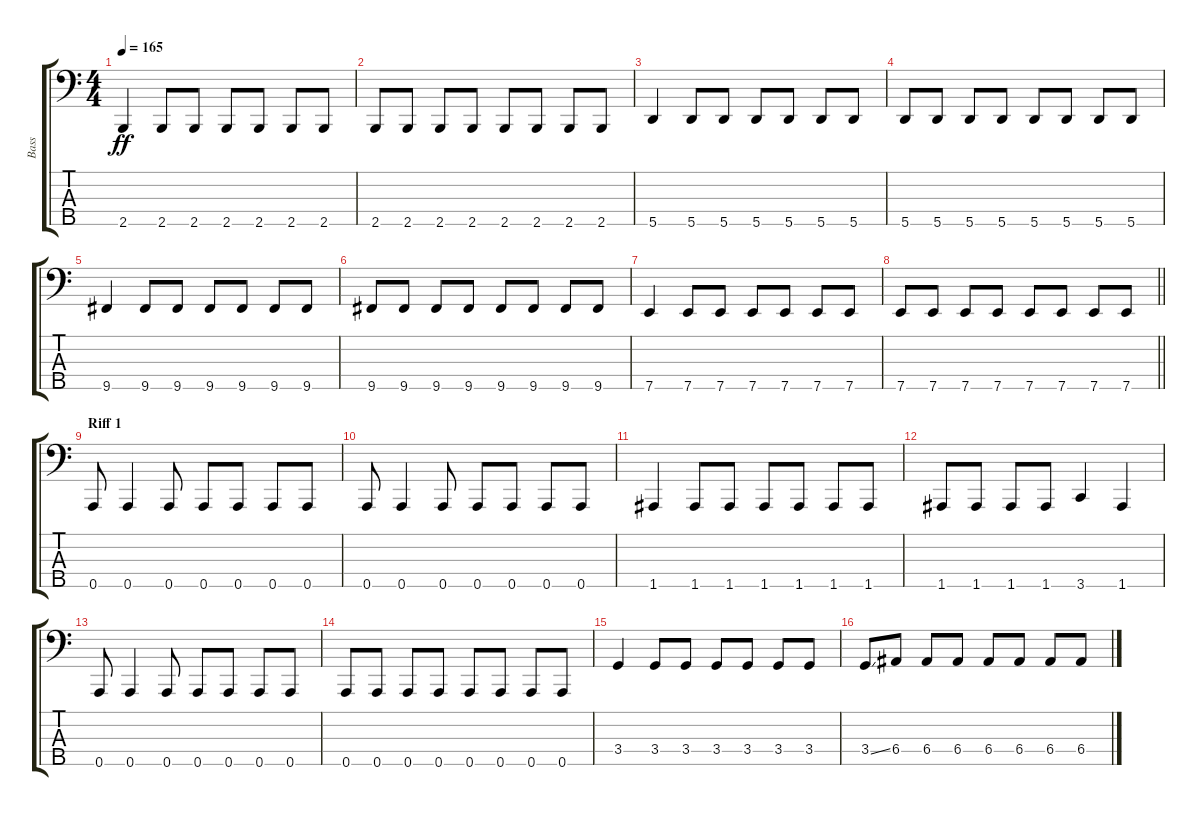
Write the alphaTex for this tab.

\track ("Bass" "Bass") {instrument electricbasspick}
\staff {score tabs}
\tuning (G2 D2 A1 E1 A0) {hide}
\ts (4 4)
\tempo 165
\clef f4
\ks c
2.5.4{dy ff} 2.5.8 2.5.8 2.5.8 2.5.8 2.5.8 2.5.8 |
2.5.8 2.5.8 2.5.8 2.5.8 2.5.8 2.5.8 2.5.8 2.5.8 |
5.5.4 5.5.8 5.5.8 5.5.8 5.5.8 5.5.8 5.5.8 |
5.5.8 5.5.8 5.5.8 5.5.8 5.5.8 5.5.8 5.5.8 5.5.8 |
9.5.4 9.5.8 9.5.8 9.5.8 9.5.8 9.5.8 9.5.8 |
9.5.8 9.5.8 9.5.8 9.5.8 9.5.8 9.5.8 9.5.8 9.5.8 |
7.5.4 7.5.8 7.5.8 7.5.8 7.5.8 7.5.8 7.5.8 |
\barLineRight lightlight
7.5.8 7.5.8 7.5.8 7.5.8 7.5.8 7.5.8 7.5.8 7.5.8 |
\section ("" "Riff 1")
0.5.8 0.5.4 0.5.8 0.5.8 0.5.8 0.5.8 0.5.8 |
0.5.8 0.5.4 0.5.8 0.5.8 0.5.8 0.5.8 0.5.8 |
1.5.4 1.5.8 1.5.8 1.5.8 1.5.8 1.5.8 1.5.8 |
1.5.8 1.5.8 1.5.8 1.5.8 3.5.4 1.5.4 |
0.5.8 0.5.4 0.5.8 0.5.8 0.5.8 0.5.8 0.5.8 |
0.5.8 0.5.8 0.5.8 0.5.8 0.5.8 0.5.8 0.5.8 0.5.8 |
3.4.4 3.4.8 3.4.8 3.4.8 3.4.8 3.4.8 3.4.8 |
3.4{ss}.8 6.4.8 6.4.8 6.4.8 6.4.8 6.4.8 6.4.8 6.4.8
